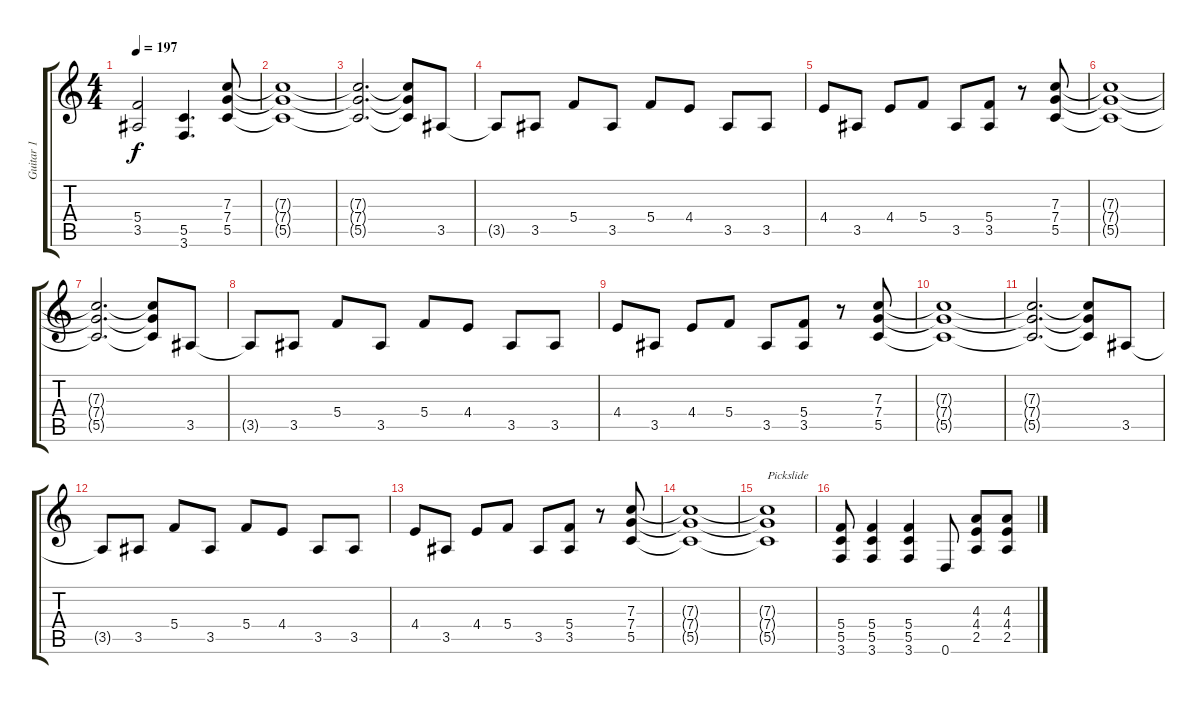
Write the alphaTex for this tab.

\track ("Guitar 1" "Guitar 1") {instrument distortionguitar}
\staff {score tabs}
\tuning (D4 A3 F3 C3 G2 D2) {hide}
\ts (4 4)
\tempo 197
\clef g2
\ks c
(5.4 3.5).2{dy f} (5.5 3.6).4{d} (7.3 7.4 5.5).8 |
(7.3{t} 7.4{t} 5.5{t}).1 |
(7.3{t} 7.4{t} 5.5{t}).2{d} (7.3{t} 7.4{t} 5.5{t}).8 3.5.8 |
3.5{t}.8 3.5.8 5.4.8 3.5.8 5.4.8 4.4.8 3.5.8 3.5.8 |
4.4.8 3.5.8 4.4.8 5.4.8 3.5.8 (5.4 3.5).8 r.8 (7.3 7.4 5.5).8 |
(7.3{t} 7.4{t} 5.5{t}).1 |
(7.3{t} 7.4{t} 5.5{t}).2{d} (7.3{t} 7.4{t} 5.5{t}).8 3.5.8 |
3.5{t}.8 3.5.8 5.4.8 3.5.8 5.4.8 4.4.8 3.5.8 3.5.8 |
4.4.8 3.5.8 4.4.8 5.4.8 3.5.8 (5.4 3.5).8 r.8 (7.3 7.4 5.5).8 |
(7.3{t} 7.4{t} 5.5{t}).1 |
(7.3{t} 7.4{t} 5.5{t}).2{d} (7.3{t} 7.4{t} 5.5{t}).8 3.5.8 |
3.5{t}.8 3.5.8 5.4.8 3.5.8 5.4.8 4.4.8 3.5.8 3.5.8 |
4.4.8 3.5.8 4.4.8 5.4.8 3.5.8 (5.4 3.5).8 r.8 (7.3 7.4 5.5).8 |
(7.3{t} 7.4{t} 5.5{t}).1 |
(7.3{t} 7.4{t} 5.5{t}).1{txt "Pickslide"} |
(5.4 5.5 3.6).8 (5.4 5.5 3.6).4 (5.4 5.5 3.6).4 0.6.8 (4.3 4.4 2.5).8 (4.3 4.4 2.5).8
